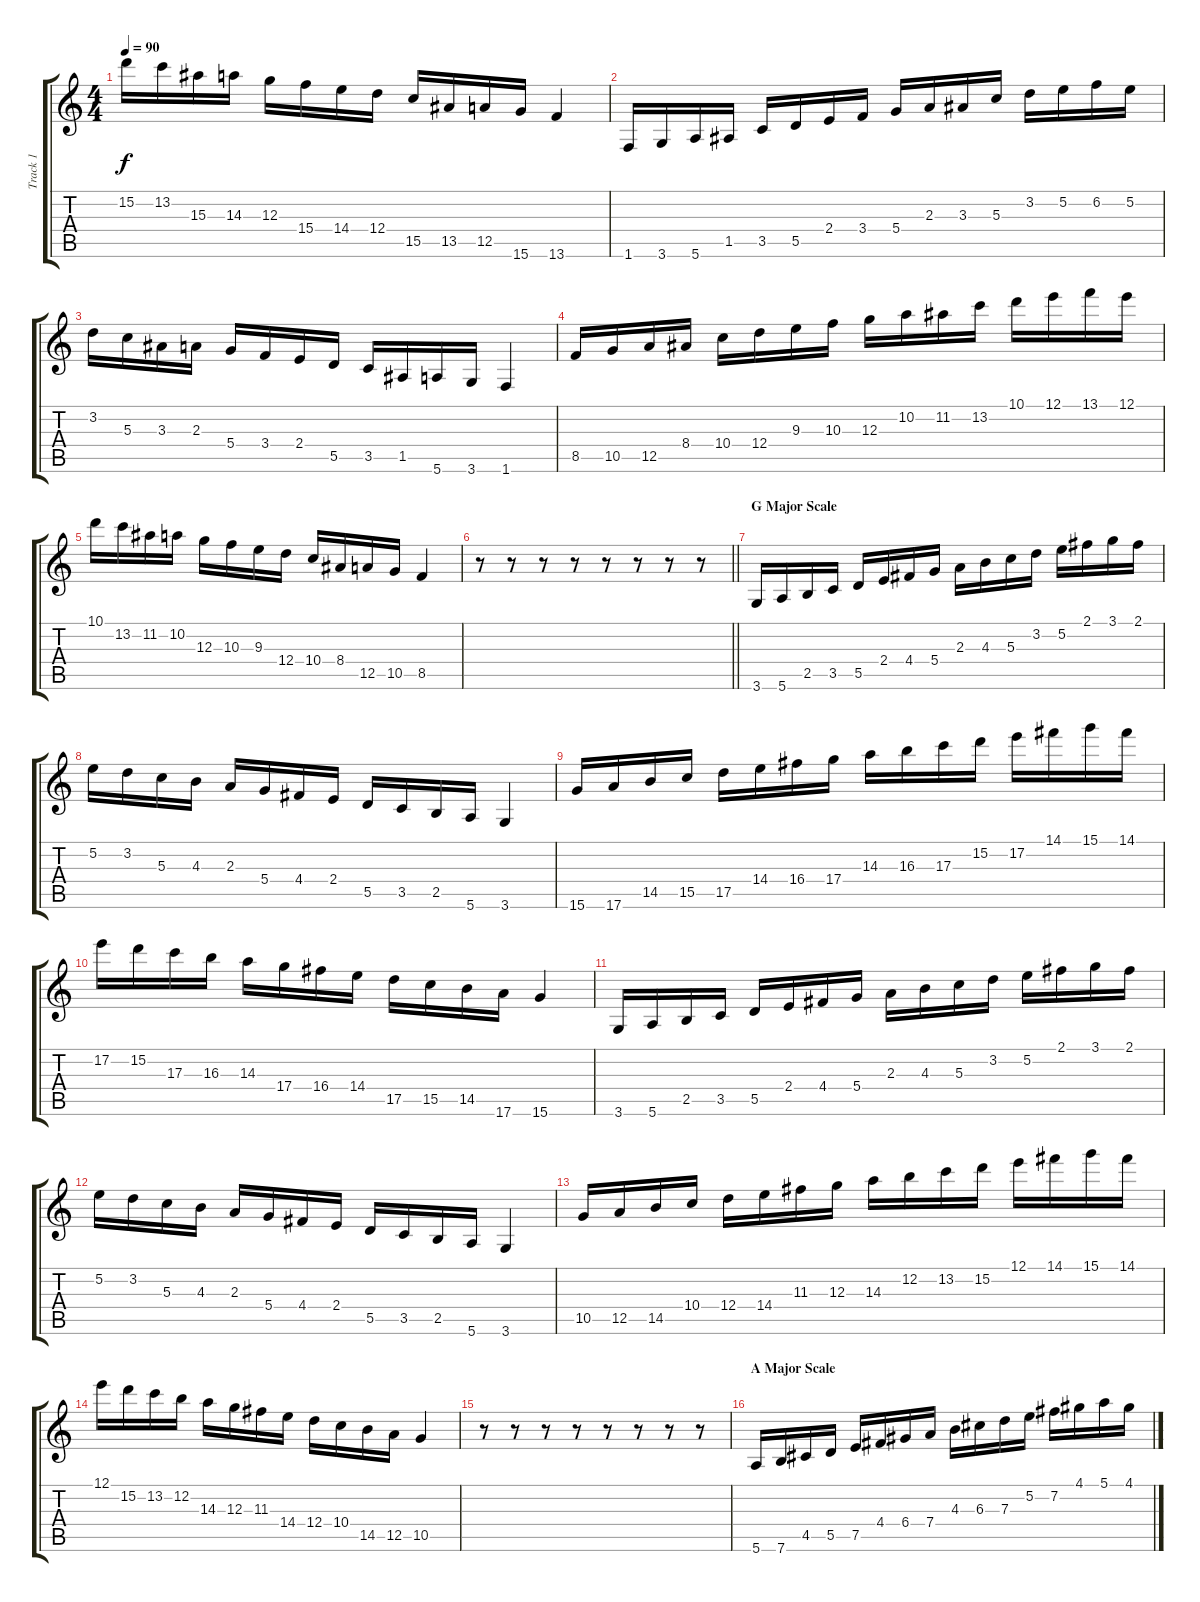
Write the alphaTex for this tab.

\track ("Track 1" "Track 1") {instrument overdrivenguitar}
\staff {score tabs}
\tuning (E4 B3 G3 D3 A2 E2) {hide}
\ts (4 4)
\tempo 90
\clef g2
\ks c
15.2.16{dy f} 13.2.16 15.3.16 14.3.16 12.3.16 15.4.16 14.4.16 12.4.16 15.5.16 13.5.16 12.5.16 15.6.16 13.6.4 |
1.6.16 3.6.16 5.6.16 1.5.16 3.5.16 5.5.16 2.4.16 3.4.16 5.4.16 2.3.16 3.3.16 5.3.16 3.2.16 5.2.16 6.2.16 5.2.16 |
3.2.16 5.3.16 3.3.16 2.3.16 5.4.16 3.4.16 2.4.16 5.5.16 3.5.16 1.5.16 5.6.16 3.6.16 1.6.4 |
8.5.16 10.5.16 12.5.16 8.4.16 10.4.16 12.4.16 9.3.16 10.3.16 12.3.16 10.2.16 11.2.16 13.2.16 10.1.16 12.1.16 13.1.16 12.1.16 |
10.1.16 13.2.16 11.2.16 10.2.16 12.3.16 10.3.16 9.3.16 12.4.16 10.4.16 8.4.16 12.5.16 10.5.16 8.5.4 |
\barLineRight lightlight
r.8 r.8 r.8 r.8 r.8 r.8 r.8 r.8 |
\section ("" "G Major Scale")
3.6.16 5.6.16 2.5.16 3.5.16 5.5.16 2.4.16 4.4.16 5.4.16 2.3.16 4.3.16 5.3.16 3.2.16 5.2.16 2.1.16 3.1.16 2.1.16 |
5.2.16 3.2.16 5.3.16 4.3.16 2.3.16 5.4.16 4.4.16 2.4.16 5.5.16 3.5.16 2.5.16 5.6.16 3.6.4 |
15.6.16 17.6.16 14.5.16 15.5.16 17.5.16 14.4.16 16.4.16 17.4.16 14.3.16 16.3.16 17.3.16 15.2.16 17.2.16 14.1.16 15.1.16 14.1.16 |
17.2.16 15.2.16 17.3.16 16.3.16 14.3.16 17.4.16 16.4.16 14.4.16 17.5.16 15.5.16 14.5.16 17.6.16 15.6.4 |
3.6.16 5.6.16 2.5.16 3.5.16 5.5.16 2.4.16 4.4.16 5.4.16 2.3.16 4.3.16 5.3.16 3.2.16 5.2.16 2.1.16 3.1.16 2.1.16 |
5.2.16 3.2.16 5.3.16 4.3.16 2.3.16 5.4.16 4.4.16 2.4.16 5.5.16 3.5.16 2.5.16 5.6.16 3.6.4 |
10.5.16 12.5.16 14.5.16 10.4.16 12.4.16 14.4.16 11.3.16 12.3.16 14.3.16 12.2.16 13.2.16 15.2.16 12.1.16 14.1.16 15.1.16 14.1.16 |
12.1.16 15.2.16 13.2.16 12.2.16 14.3.16 12.3.16 11.3.16 14.4.16 12.4.16 10.4.16 14.5.16 12.5.16 10.5.4 |
r.8 r.8 r.8 r.8 r.8 r.8 r.8 r.8 |
\section ("" "A Major Scale")
5.6.16 7.6.16 4.5.16 5.5.16 7.5.16 4.4.16 6.4.16 7.4.16 4.3.16 6.3.16 7.3.16 5.2.16 7.2.16 4.1.16 5.1.16 4.1.16
